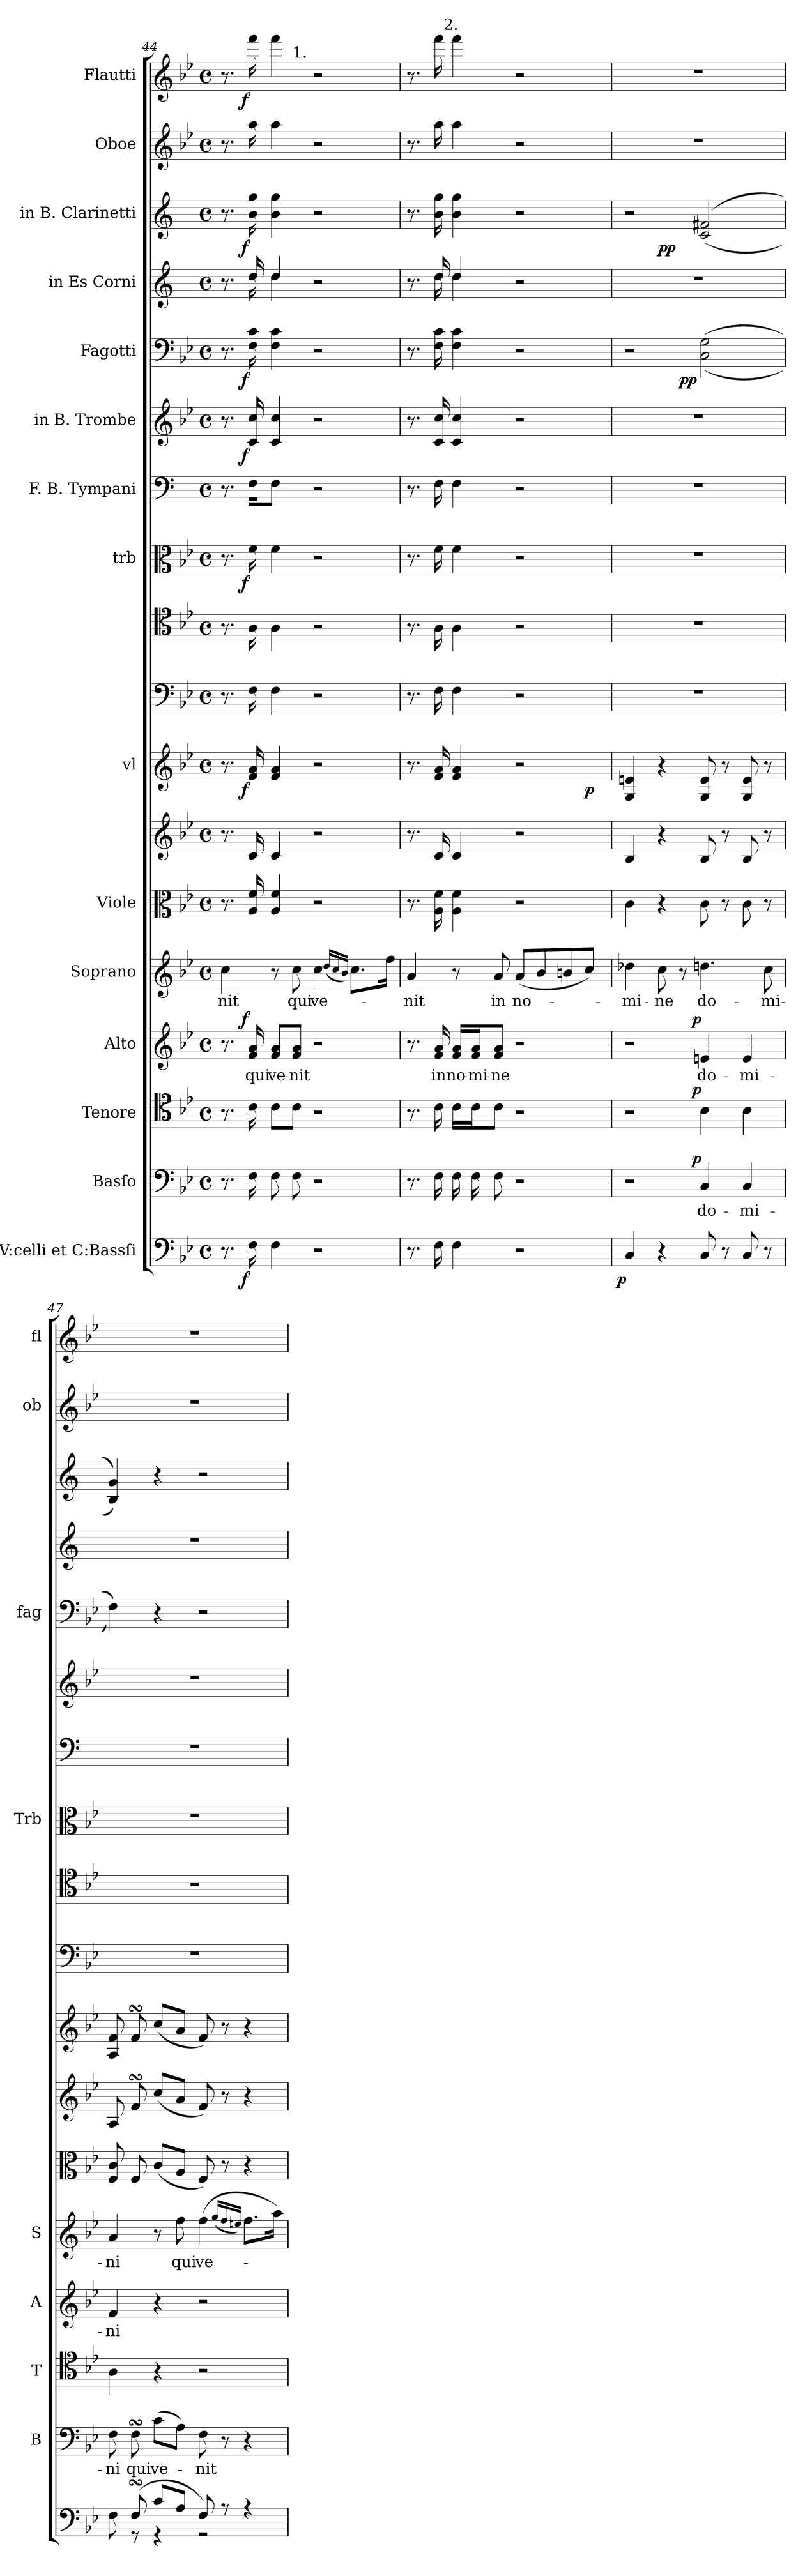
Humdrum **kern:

**kern	**dynam	**kern	**text	**dynam	**kern	**dynam	**kern	**text	**dynam	**kern	**text	**kern	**kern	**kern	**dynam	**kern	**kern	**kern	**dynam	**kern	**kern	**dynam	**kern	**dynam	**kern	**kern	**dynam	**kern	**kern	**dynam
*part18	*part18	*part17	*part17	*part17	*part16	*part16	*part15	*part15	*part15	*part14	*part14	*part13	*part12	*part11	*part11	*part10	*part9	*part8	*part8	*part7	*part6	*part6	*part5	*part5	*part4	*part3	*part3	*part2	*part1	*part1
*staff18	*staff18	*staff17	*staff17	*staff17	*staff16	*staff16	*staff15	*staff15	*staff15	*staff14	*staff14	*staff13	*staff12	*staff11	*staff11	*staff10	*staff9	*staff8	*staff8	*staff7	*staff6	*staff6	*staff5	*staff5	*staff4	*staff3	*staff3	*staff2	*staff1	*staff1
*I"V:celli et C:Bassſi	*	*I"Basſo	*	*	*I"Tenore	*	*I"Alto	*	*	*I"Soprano	*	*I"Viole	*	*I"vl	*	*	*	*I"trb	*	*I"F. B. Tympani	*I"in B. Trombe	*	*I"Fagotti	*	*I"in Es Corni	*I"in B. Clarinetti	*	*I"Oboe	*I"Flautti	*
*	*	*I'B	*	*	*I'T	*	*I'A	*	*	*I'S	*	*	*	*	*	*	*	*I'Trb	*	*	*	*	*I'fag	*	*	*	*	*I'ob	*I'fl	*
*clefF4	*	*clefF4	*	*	*clefC4	*	*clefG2	*	*	*clefG2	*	*clefC3	*clefG2	*clefG2	*	*clefF4	*clefC4	*clefC3	*	*clefF4	*clefG2	*	*clefF4	*	*clefG2	*clefG2	*	*clefG2	*clefG2	*
*	*	*	*	*	*	*	*	*	*	*	*	*	*	*	*	*	*	*	*	*	*	*	*	*	*ITrd1c2	*ITrd1c2	*	*	*	*
*k[b-e-]	*	*k[b-e-]	*	*	*k[b-e-]	*	*k[b-e-]	*	*	*k[b-e-]	*	*k[b-e-]	*k[b-e-]	*k[b-e-]	*	*k[b-e-]	*k[b-e-]	*k[b-e-]	*	*	*k[b-e-]	*	*k[b-e-]	*	*k[b-e-]	*k[b-e-]	*	*k[b-e-]	*k[b-e-]	*
*M4/4	*	*M4/4	*	*	*M4/4	*	*M4/4	*	*	*M4/4	*	*M4/4	*M4/4	*M4/4	*	*M4/4	*M4/4	*M4/4	*	*M4/4	*M4/4	*	*M4/4	*	*M4/4	*M4/4	*	*M4/4	*M4/4	*
*met(c)	*	*met(c)	*	*	*met(c)	*	*met(c)	*	*	*met(c)	*	*met(c)	*met(c)	*met(c)	*	*met(c)	*met(c)	*met(c)	*	*met(c)	*met(c)	*	*met(c)	*	*met(c)	*met(c)	*	*met(c)	*met(c)	*
=44	=44	=44	=44	=44	=44	=44	=44	=44	=44	=44	=44	=44	=44	=44	=44	=44	=44	=44	=44	=44	=44	=44	=44	=44	=44	=44	=44	=44	=44	=44
*	*	*	*	*	*	*	*	*	*	*	*	*	*	*	*	*	*	*	*	*	*	*	*	*	*^	*	*	*	*^	*
8.r	.	8.r	.	.	8.r	.	8.r	.	.	4cc\	-nit	8.r	8.r	8.r	.	8.r	8.r	8.r	.	8.r	8.r	.	8.r	.	8.r	8.ryy	8.r	.	8.r	8.r	4.ryy	.
!	!LO:DY:rj	!	!	!	!	!	!	!	!LO:DY:a:rj	!	!	!	!	!	!LO:DY:rj	!	!	!	!LO:DY:rj	!	!	!LO:DY:rj	!	!LO:DY:rj	!	!	!	!LO:DY:rj	!	!	!	!LO:DY:rj
16F\	f	16F\	.	.	16c\	.	16f/ 16a/	qui	f	.	.	16A/ 16f/	16c/	16f/ 16a/	f	16F\	16A\	16f\	f	16F\KL	16c/ 16cc/	f	16F\ 16c\	f	16cc/	16cc\	16a\ 16ff\	f	16aa\	16fff\	.	f
4F\	.	8F\	.	.	8c\L	.	8f/ 8a/L	ve-	.	8r	.	4A/ 4f/	4c/	4f/ 4a/	.	4F\	4A\	4f\	.	8F\J	4c/ 4cc/	.	4F\ 4c\	.	4cc/	4cc\	4a\ 4ff\	.	4aa\	4fff\	.	.
!	!	!	!	!	!	!	!	!	!	!	!	!	!	!	!	!	!	!	!	!	!	!	!	!	!	!	!	!	!	!	!LO:TX:a:t=1.	!
.	.	8F\	.	.	8c\J	.	8f/ 8a/J	-nit	.	8cc\	qui	.	.	.	.	.	.	.	.	8ryy	.	.	.	.	.	.	.	.	.	.	2ryy	.
2r	.	2r	.	.	2r	.	2r	.	.	4cc\	ve-	2r	2r	2r	.	2r	2r	2r	.	2r	2r	.	2r	.	2r	2ryy	2r	.	2r	2r	.	.
.	.	.	.	.	.	.	.	.	.	(16qqdd/LL	.	.	.	.	.	.	.	.	.	.	.	.	.	.	.	.	.	.	.	.	.	.
.	.	.	.	.	.	.	.	.	.	16qqcc/	.	.	.	.	.	.	.	.	.	.	.	.	.	.	.	.	.	.	.	.	.	.
.	.	.	.	.	.	.	.	.	.	16qqb-/JJ)	.	.	.	.	.	.	.	.	.	.	.	.	.	.	.	.	.	.	.	.	.	.
.	.	.	.	.	.	.	.	.	.	8.cc\L	.	.	.	.	.	.	.	.	.	.	.	.	.	.	.	.	.	.	.	.	.	.
.	.	.	.	.	.	.	.	.	.	.	.	.	.	.	.	.	.	.	.	.	.	.	.	.	.	.	.	.	.	.	8ryy	.
.	.	.	.	.	.	.	.	.	.	16ff\Jk	.	.	.	.	.	.	.	.	.	.	.	.	.	.	.	.	.	.	.	.	.	.
=45	=45	=45	=45	=45	=45	=45	=45	=45	=45	=45	=45	=45	=45	=45	=45	=45	=45	=45	=45	=45	=45	=45	=45	=45	=45	=45	=45	=45	=45	=45	=45	=45
*	*	*	*	*	*	*	*	*	*	*	*	*	*	*^	*	*	*	*	*	*	*	*	*	*	*	*	*	*	*	*	*	*
8.r	.	8.r	.	.	8.r	.	8.r	.	.	4a/	-nit	8.r	8.r	8.r	2..ryy	.	8.r	8.r	8.r	.	8.r	8.r	.	8.r	.	8.r	8.ryy	8.r	.	8.r	8.r	8..ryy	.
16F\	.	16F\	.	.	16c\	.	16f/ 16a/	in	.	.	.	16A\ 16f\	16c/	16f/ 16a/	.	.	16F\	16A\	16f\	.	16F\	16c/ 16cc/	.	16F\ 16c\	.	16cc/	16cc\	16a\ 16ff\	.	16aa\	16fff\	.	.
!	!	!	!	!	!	!	!	!	!	!	!	!	!	!	!	!	!	!	!	!	!	!	!	!	!	!	!	!	!	!	!	!LO:TX:a:t=2.	!
.	.	.	.	.	.	.	.	.	.	.	.	.	.	.	.	.	.	.	.	.	.	.	.	.	.	.	.	.	.	.	.	2ryy	.
4F\	.	16F\	.	.	16c\LL	.	16f/ 16a/LL	no-	.	8r	.	4A\ 4f\	4c/	4f/ 4a/	.	.	4F\	4A\	4f\	.	4F\	4c/ 4cc/	.	4F\ 4c\	.	4cc/	4cc\	4a\ 4ff\	.	4aa\	4fff\	.	.
.	.	16F\	.	.	16c\J	.	16f/ 16a/J	-mi-	.	.	.	.	.	.	.	.	.	.	.	.	.	.	.	.	.	.	.	.	.	.	.	.	.
.	.	8F\	.	.	8c\J	.	8f/ 8a/J	-ne	.	8a/	in	.	.	.	.	.	.	.	.	.	.	.	.	.	.	.	.	.	.	.	.	.	.
2r	.	2r	.	.	2r	.	2r	.	.	(8a/L	no-	2r	2r	2r	.	.	2r	2r	2r	.	2r	2r	.	2r	.	2r	2ryy	2r	.	2r	2r	.	.
.	.	.	.	.	.	.	.	.	.	8b-/	.	.	.	.	.	.	.	.	.	.	.	.	.	.	.	.	.	.	.	.	.	.	.
.	.	.	.	.	.	.	.	.	.	.	.	.	.	.	.	.	.	.	.	.	.	.	.	.	.	.	.	.	.	.	.	4ryy	.
.	.	.	.	.	.	.	.	.	.	8bn/	.	.	.	.	.	.	.	.	.	.	.	.	.	.	.	.	.	.	.	.	.	.	.
.	.	.	.	.	.	.	.	.	.	8cc/J)	.	.	.	.	8ryy	p	.	.	.	.	.	.	.	.	.	.	.	.	.	.	.	.	.
.	.	.	.	.	.	.	.	.	.	.	.	.	.	.	.	.	.	.	.	.	.	.	.	.	.	.	.	.	.	.	.	32ryy	.
=46	=46	=46	=46	=46	=46	=46	=46	=46	=46	=46	=46	=46	=46	=46	=46	=46	=46	=46	=46	=46	=46	=46	=46	=46	=46	=46	=46	=46	=46	=46	=46	=46	=46
!	!LO:DY:rj	!	!	!	!	!	!	!	!	!	!	!	!	!	!	!	!	!	!	!	!	!	!	!	!	!	!	!	!	!	!	!	!
*	*	*	*	*	*	*	*	*	*	*	*	*	*	*v	*v	*	*	*	*	*	*	*	*	*^	*	*v	*v	*^	*	*	*v	*v	*
4C/	p	2r	.	.	2r	.	2r	.	.	4dd-X\	-mi-	4c\	4B-/	4G/ 4en/	.	1r	1r	1r	.	1r	1r	.	2r	4.ryy	.	1r	2r	4ryy	.	1r	1r	.
4r	.	.	.	.	.	.	.	.	.	8cc\	-ne	4r	4r	4r	.	.	.	.	.	.	.	.	.	.	.	.	.	2.ryy	pp	.	.	.
.	.	.	.	.	.	.	.	.	.	8r	.	.	.	.	.	.	.	.	.	.	.	.	.	2ryy	pp	.	.	.	.	.	.	.
!	!	!	!	!LO:DY:a:rj	!	!LO:DY:a:rj	!	!	!LO:DY:a:rj	!	!	!	!	!	!	!	!	!	!	!	!	!	!	!	!	!	!	!	!	!	!	!
8C/	.	4C/	do-	p	4B-\	p	4en/	do-	p	4.ddn\	do-	8c\	8B-/	8G/ 8e/	.	.	.	.	.	.	.	.	(<(>2C\ 2G\	.	.	.	(<(>2B-/ 2en/	.	.	.	.	.
8r	.	.	.	.	.	.	.	.	.	.	.	8r	8r	8r	.	.	.	.	.	.	.	.	.	.	.	.	.	.	.	.	.	.
8C/	.	4C/	-mi-	.	4B-\	.	4e/	-mi-	.	.	.	8c\	8B-/	8G/ 8e/	.	.	.	.	.	.	.	.	.	.	.	.	.	.	.	.	.	.
8r	.	.	.	.	.	.	.	.	.	8cc\	-mi-	8r	8r	8r	.	.	.	.	.	.	.	.	.	8ryy	.	.	.	.	.	.	.	.
*	*	*	*	*	*	*	*	*	*	*	*	*	*	*	*	*	*	*	*	*	*	*	*v	*v	*	*	*v	*v	*	*	*	*
=47	=47	=47	=47	=47	=47	=47	=47	=47	=47	=47	=47	=47	=47	=47	=47	=47	=47	=47	=47	=47	=47	=47	=47	=47	=47	=47	=47	=47	=47	=47
*^	*	*	*	*	*	*	*	*	*	*	*	*	*	*	*	*	*	*	*	*	*	*	*	*	*	*	*	*	*	*
8ryy	8F\	.	8F\	-ni	.	4A\	.	4f/	-ni	.	4a/	-ni	8F/ 8c/	8A/	8A/ 8f/	.	1r	1r	1r	.	1r	1r	.	4F\))	.	1r	4A/ 4f/))	.	1r	1r	.
(8FsSSS/	8rGG	.	8FsSSS\	qui	.	.	.	.	.	.	.	.	8F/	8fsSSS/	8fsSSS/	.	.	.	.	.	.	.	.	.	.	.	.	.	.	.	.
8c/L	4rGG	.	(8c\L	ve-	.	4r	.	4r	.	.	8r	.	(8c/L	(8cc/L	(8cc/L	.	.	.	.	.	.	.	.	4r	.	.	4r	.	.	.	.
8A/J	.	.	8A\J)	.	.	.	.	.	.	.	8ff\	qui	8A/J	8a/J	8a/J	.	.	.	.	.	.	.	.	.	.	.	.	.	.	.	.
8F/)	2rGG	.	8F\	-nit	.	2r	.	2r	.	.	(4ff\	ve-	8F/)	8f/)	8f/)	.	.	.	.	.	.	.	.	2r	.	.	2r	.	.	.	.
8r	.	.	8r	.	.	.	.	.	.	.	.	.	8r	8r	8r	.	.	.	.	.	.	.	.	.	.	.	.	.	.	.	.
.	.	.	.	.	.	.	.	.	.	.	(16qqgg/LL	.	.	.	.	.	.	.	.	.	.	.	.	.	.	.	.	.	.	.	.
.	.	.	.	.	.	.	.	.	.	.	16qqff/	.	.	.	.	.	.	.	.	.	.	.	.	.	.	.	.	.	.	.	.
.	.	.	.	.	.	.	.	.	.	.	16qqeen/JJ)	.	.	.	.	.	.	.	.	.	.	.	.	.	.	.	.	.	.	.	.
4r	.	.	4r	.	.	.	.	.	.	.	8.ff\L	.	4r	4r	4r	.	.	.	.	.	.	.	.	.	.	.	.	.	.	.	.
.	.	.	.	.	.	.	.	.	.	.	16aa\Jk)	.	.	.	.	.	.	.	.	.	.	.	.	.	.	.	.	.	.	.	.
*v	*v	*	*	*	*	*	*	*	*	*	*	*	*	*	*	*	*	*	*	*	*	*	*	*	*	*	*	*	*	*	*
=	=	=	=	=	=	=	=	=	=	=	=	=	=	=	=	=	=	=	=	=	=	=	=	=	=	=	=	=	=	=
*-	*-	*-	*-	*-	*-	*-	*-	*-	*-	*-	*-	*-	*-	*-	*-	*-	*-	*-	*-	*-	*-	*-	*-	*-	*-	*-	*-	*-	*-	*-
